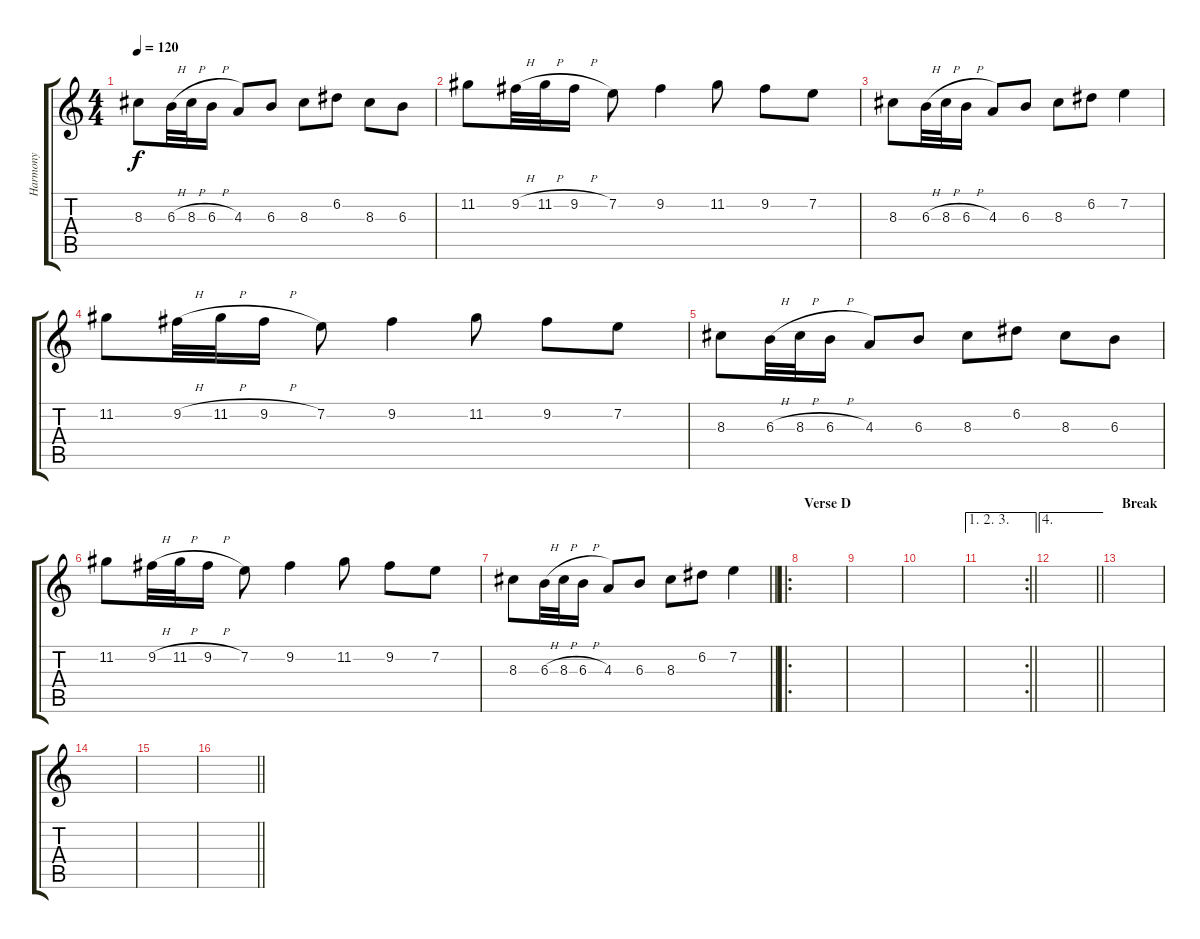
\track ("Harmony" "Harmony") {instrument distortionguitar}
\staff {score tabs}
\tuning (D4 A3 F3 C3 G2 D2) {hide}
\ts (4 4)
\tempo 120
\clef g2
\ks c
8.3.8{dy f} 6.3{h}.32 8.3{h}.32 6.3{h}.16 4.3.8 6.3.8 8.3.8 6.2.8 8.3.8 6.3.8 |
11.2.8 9.2{h}.32 11.2{h}.32 9.2{h}.16 7.2.8 9.2.4 11.2.8 9.2.8 7.2.8 |
8.3.8 6.3{h}.32 8.3{h}.32 6.3{h}.16 4.3.8 6.3.8 8.3.8 6.2.8 7.2.4 |
11.2.8 9.2{h}.32 11.2{h}.32 9.2{h}.16 7.2.8 9.2.4 11.2.8 9.2.8 7.2.8 |
8.3.8 6.3{h}.32 8.3{h}.32 6.3{h}.16 4.3.8 6.3.8 8.3.8 6.2.8 8.3.8 6.3.8 |
11.2.8 9.2{h}.32 11.2{h}.32 9.2{h}.16 7.2.8 9.2.4 11.2.8 9.2.8 7.2.8 |
\barLineRight lightlight
8.3.8 6.3{h}.32 8.3{h}.32 6.3{h}.16 4.3.8 6.3.8 8.3.8 6.2.8 7.2.4 |
\ro
\section ("" "Verse D")
|
|
|
\ae (1 2 3)
\rc 2
\barLineRight lightlight
|
\ae 4
\barLineRight lightlight
|
\section ("" "Break")
|
|
|
\barLineRight lightlight
